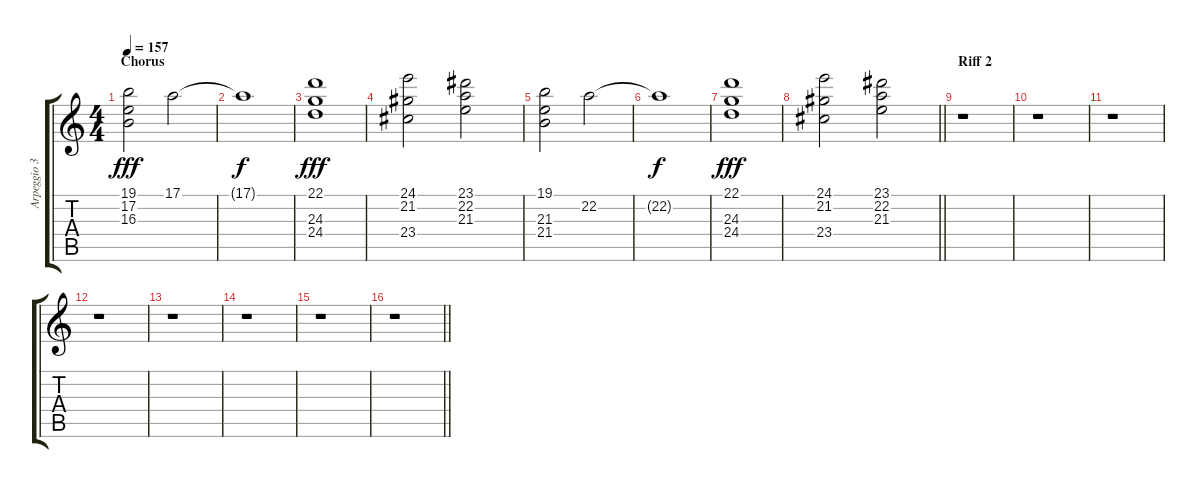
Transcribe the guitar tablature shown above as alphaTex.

\track ("Arpeggio 3" "Arpeggio 3") {instrument synthstrings2}
\staff {score tabs}
\tuning (E4 B3 G3 D3 A2 E2) {hide}
\ts (4 4)
\section ("" "Chorus")
\tempo 157
\clef g2
\ks c
(19.1 17.2 16.3).2{dy fff} 17.1.2 |
17.1{t}.1{dy f} |
(22.1 24.3 24.4).1{dy fff} |
(24.1 21.2 23.4).2 (23.1 22.2 21.3).2 |
(19.1 21.3 21.4).2 22.2.2 |
22.2{t}.1{dy f} |
(22.1 24.3 24.4).1{dy fff} |
\barLineRight lightlight
(24.1 21.2 23.4).2 (23.1 22.2 21.3).2 |
\section ("" "Riff 2")
r.1 |
r.1 |
r.1 |
r.1 |
r.1 |
r.1 |
r.1 |
\barLineRight lightlight
r.1
